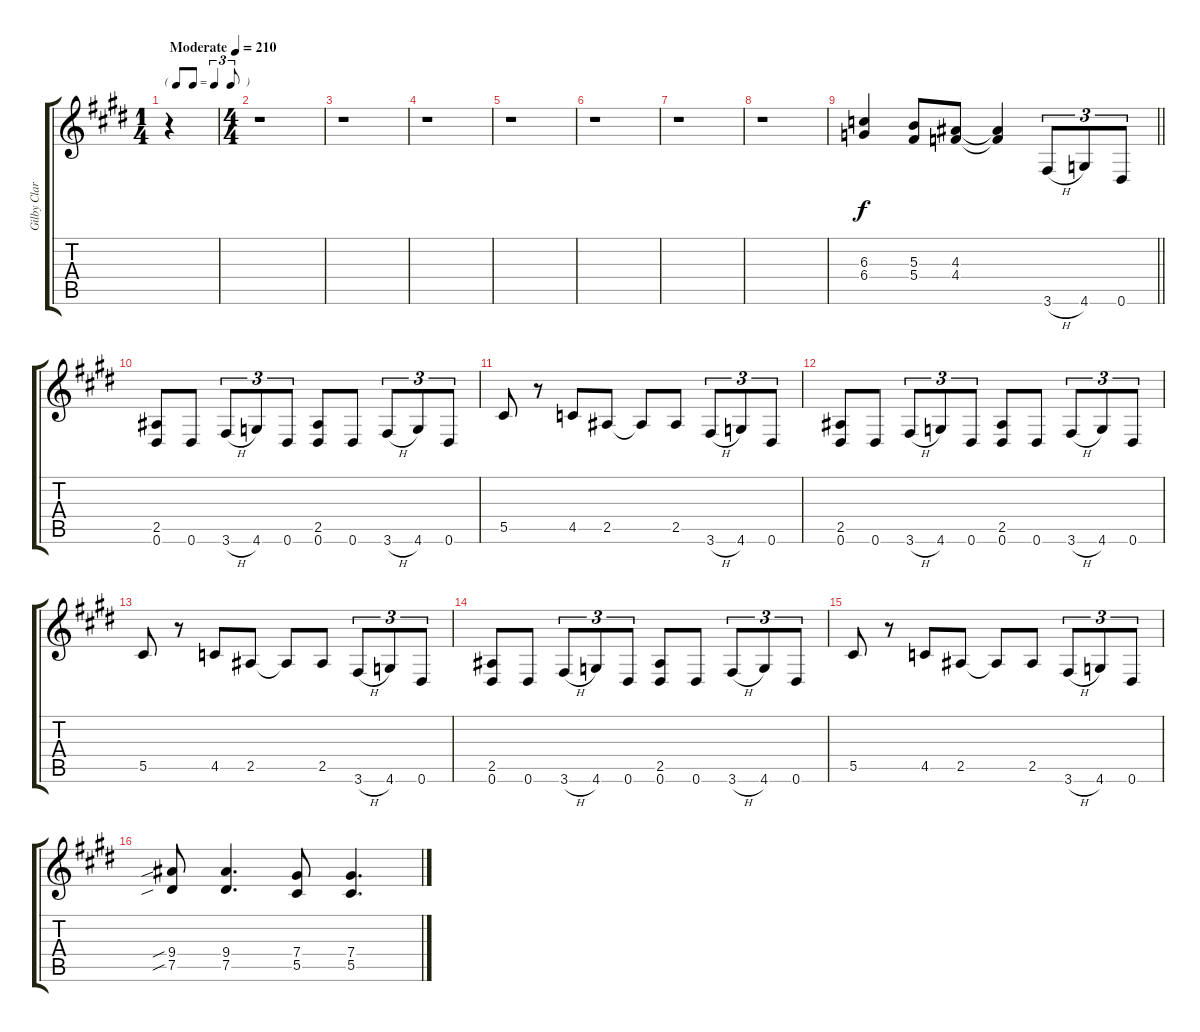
\track ("Gilby Clarke - Rhytm Guitar" "Gilby Clar") {instrument overdrivenguitar}
\staff {score tabs}
\tuning (Eb4 Bb3 Gb3 Db3 Ab2 Eb2) {hide}
\ts (1 4)
\tf triplet8th
\tempo (210 "Moderate")
\clef g2
\ks e
r.4{dy f instrument overdrivenguitar} |
\ts (4 4)
r.1 |
r.1 |
r.1 |
r.1 |
r.1 |
r.1 |
r.1 |
\barLineRight lightlight
(6.3 6.4).4 (5.3 5.4).8 (4.3 4.4).8 (4.3{t} 4.4{t}).4 3.6{h}.8{tu (3 2)} 4.6.8{tu (3 2)} 0.6.8{tu (3 2)} |
(2.5 0.6).8 0.6.8 3.6{h}.8{tu (3 2)} 4.6.8{tu (3 2)} 0.6.8{tu (3 2)} (2.5 0.6).8 0.6.8 3.6{h}.8{tu (3 2)} 4.6.8{tu (3 2)} 0.6.8{tu (3 2)} |
5.5.8 r.8 4.5.8 2.5.8 2.5{t}.8 2.5.8 3.6{h}.8{tu (3 2)} 4.6.8{tu (3 2)} 0.6.8{tu (3 2)} |
(2.5 0.6).8 0.6.8 3.6{h}.8{tu (3 2)} 4.6.8{tu (3 2)} 0.6.8{tu (3 2)} (2.5 0.6).8 0.6.8 3.6{h}.8{tu (3 2)} 4.6.8{tu (3 2)} 0.6.8{tu (3 2)} |
5.5.8 r.8 4.5.8 2.5.8 2.5{t}.8 2.5.8 3.6{h}.8{tu (3 2)} 4.6.8{tu (3 2)} 0.6.8{tu (3 2)} |
(2.5 0.6).8 0.6.8 3.6{h}.8{tu (3 2)} 4.6.8{tu (3 2)} 0.6.8{tu (3 2)} (2.5 0.6).8 0.6.8 3.6{h}.8{tu (3 2)} 4.6.8{tu (3 2)} 0.6.8{tu (3 2)} |
5.5.8 r.8 4.5.8 2.5.8 2.5{t}.8 2.5.8 3.6{h}.8{tu (3 2)} 4.6.8{tu (3 2)} 0.6.8{tu (3 2)} |
(9.4{sib} 7.5{sib}).8 (9.4 7.5).4{d} (7.4 5.5).8 (7.4 5.5).4{d}
